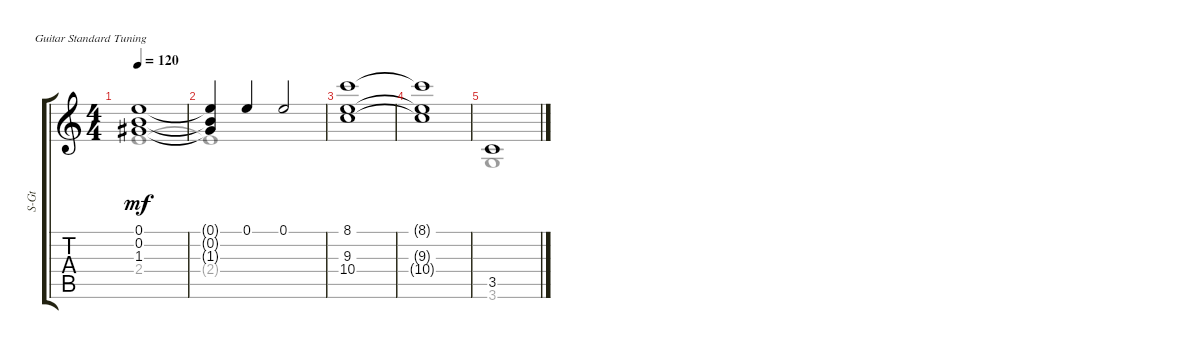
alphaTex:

\defaultSystemsLayout 4
\track ("Steel Guitar" "S-Gt") {instrument acousticguitarsteel}
\staff {score tabs}
\tuning (E4 B3 G3 D3 A2 E2)
\voice
\ts (4 4)
\tempo 120
\clef g2
\ks c
(0.1 0.2 1.3).1{dy mf} |
(0.1{t} 0.2{t} 1.3{t}).4 0.1.4 0.1.2 |
(8.1 9.3 10.4).1 |
(8.1{t} 9.3{t} 10.4{t}).1 |
3.5.1
\voice
\clef g2
\ottava regular
\simile none
\ks c
2.4.1{dy mf} |
2.4{t}.1 |
|
|
3.6.1
